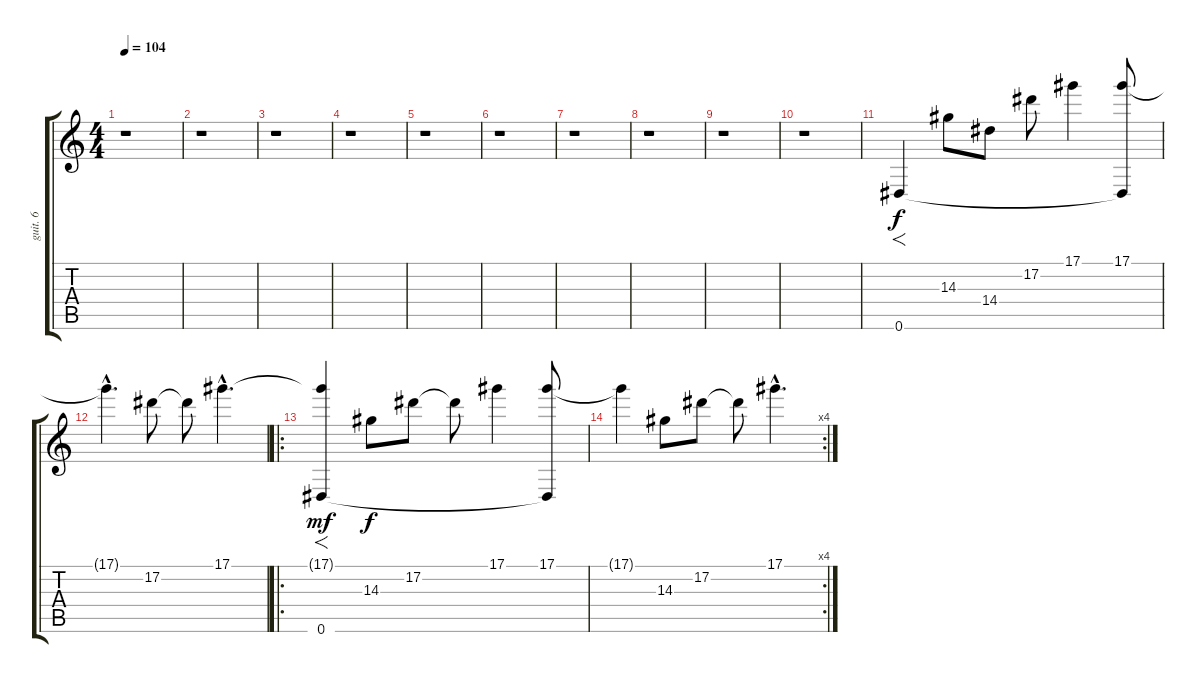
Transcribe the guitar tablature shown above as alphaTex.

\track ("guit. 6" "guit. 6") {instrument overdrivenguitar}
\staff {score tabs}
\tuning (Eb4 Bb3 Gb3 Db3 Ab2 Eb2) {hide}
\ts (4 4)
\tempo 104
\clef g2
\ks c
r.1{dy f} |
r.1 |
r.1 |
r.1 |
r.1 |
r.1 |
r.1 |
r.1 |
r.1 |
r.1 |
0.6.4{f} 14.3.8 14.4.8 17.2.8 17.1.4 (17.1 0.6{t}).8 |
17.1{hac t}.4{d} 17.2.8 17.2{t}.8 17.1{hac}.4{d} |
\ro
(17.1{t} 0.6).4{f dy mf} 14.3.8{dy f} 17.2.8 17.2{t}.8 17.1.4 (17.1 0.6{t}).8 |
\rc 4
17.1{t}.4 14.3.8 17.2.8 17.2{t}.8 17.1{hac}.4{d}
